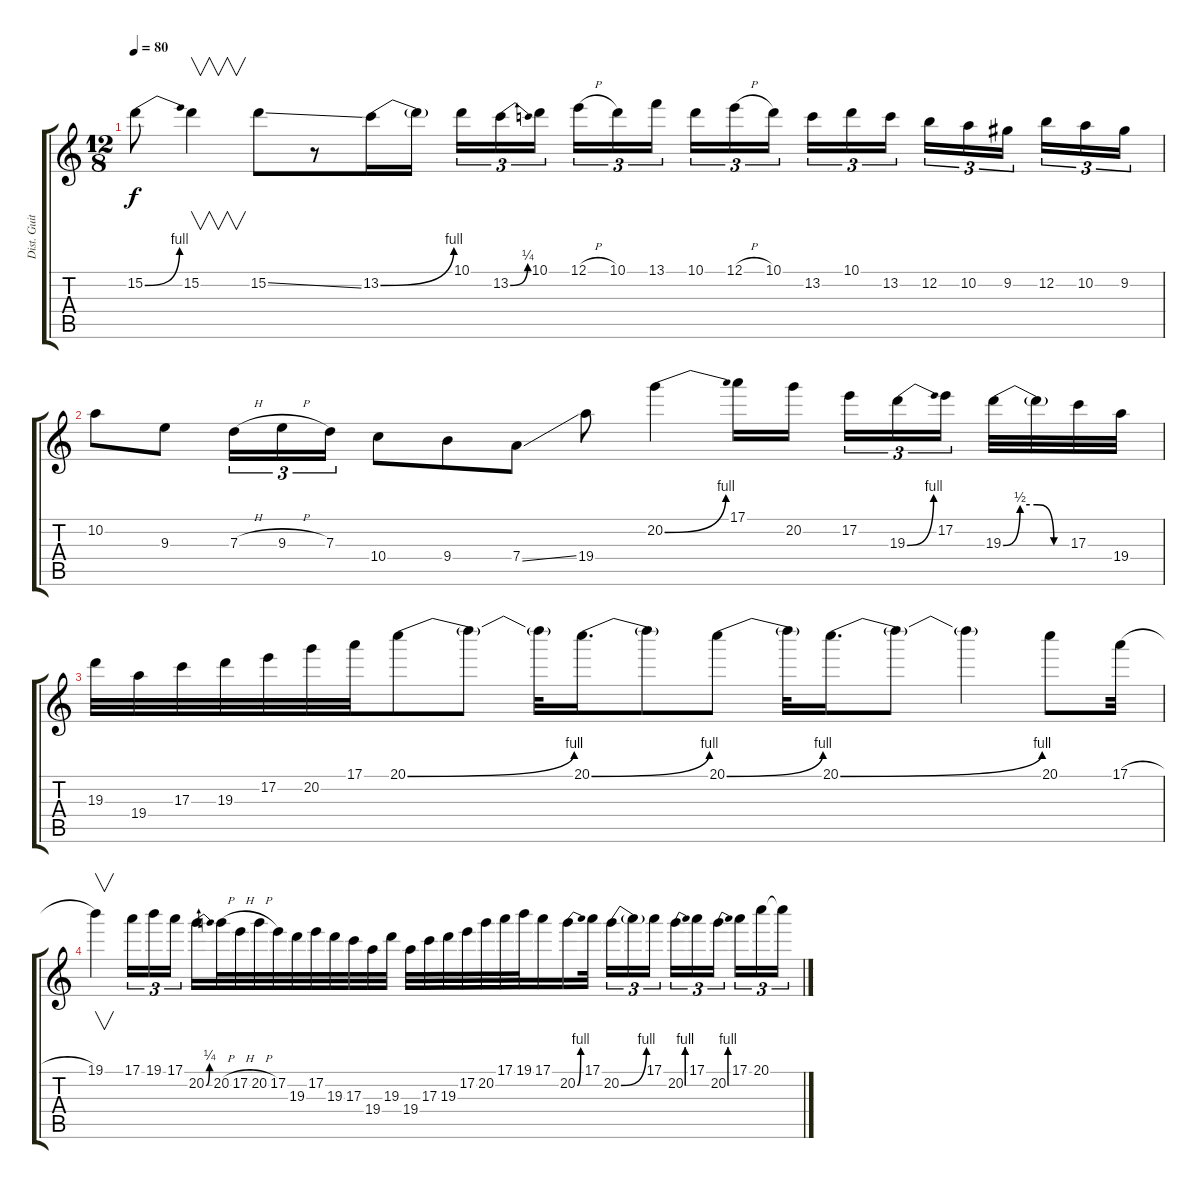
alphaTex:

\track ("Dist. Guitar Solo" "Dist. Guit") {instrument distortionguitar}
\staff {score tabs}
\tuning (E4 B3 G3 D3 A2 E2) {hide}
\ts (12 8)
\tempo 80
\clef g2
\ks c
15.2{be (bend 0 0 60 4)}.8{dy f} 15.2.4{v} 15.2{ss}.8 r.8 13.2{be (bend 0 0 60 4)}.16 13.2{t}.16 10.1.16{tu (3 2)} 13.2{be (bend 0 0 60 1)}.16{tu (3 2)} 10.1.16{tu (3 2)} 12.1{h}.16{tu (3 2)} 10.1.16{tu (3 2)} 13.1.16{tu (3 2)} 10.1.16{tu (3 2)} 12.1{h}.16{tu (3 2)} 10.1.16{tu (3 2)} 13.2.16{tu (3 2)} 10.1.16{tu (3 2)} 13.2.16{tu (3 2)} 12.2.16{tu (3 2)} 10.2.16{tu (3 2)} 9.2.16{tu (3 2)} 12.2.16{tu (3 2)} 10.2.16{tu (3 2)} 9.2.16{tu (3 2)} |
10.2.8 9.3.8 7.3{h}.16{tu (3 2)} 9.3{h}.16{tu (3 2)} 7.3.16{tu (3 2)} 10.4.8 9.4.8 7.4{ss}.8 19.4.8 20.2{be (bend 0 0 60 4)}.4 17.1.16 20.2.16 17.2.16{tu (3 2)} 19.3{be (bend 0 0 60 4)}.16{tu (3 2)} 17.2.16{tu (3 2)} 19.3{be (custom 0 0 15 2 30 2 45 0 60 0)}.32 19.3{t}.32 17.3.32 19.4.32 |
19.3.32 19.4.32 17.3.32 19.3.32 17.2.32 20.2.32 17.1.32 20.1{be (bend 0 0 60 4)}.8 20.1{t}.8 20.1{t}.32 20.1{be (bend 0 0 60 4)}.16{d} 20.1{t}.8 20.1{be (bend 0 0 60 4)}.8 20.1{t}.32 20.1{be (bend 0 0 60 4)}.16{d} 20.1{t}.8 20.1{t}.4 20.1.8 17.1{h}.32 |
19.1.4{v} 17.1.16{tu (3 2)} 19.1.16{tu (3 2)} 17.1.16{tu (3 2)} 20.2{be (bend 0 0 60 1)}.16 20.2{h}.32 17.2{h}.32 20.2{h}.32 17.2.32 19.3.32 17.2.32 19.3.32 17.3.32 19.4.32 19.3.32 19.4.32 17.3.32 19.3.32 17.2.32 20.2.32 17.1.32 19.1.32 17.1.16 20.2{be (bend 0 0 60 4)}.16 17.1.32 20.2{be (bend 0 0 60 4)}.16{tu (3 2)} 20.2{t}.16{tu (3 2)} 17.1.16{tu (3 2)} 20.2{be (bend 0 0 60 4)}.16{tu (3 2)} 17.1.16{tu (3 2)} 20.2{be (bend 0 0 60 4)}.16{tu (3 2)} 17.1.16{tu (3 2)} 20.1.16{tu (3 2)} 20.1{t}.16{tu (3 2)}
